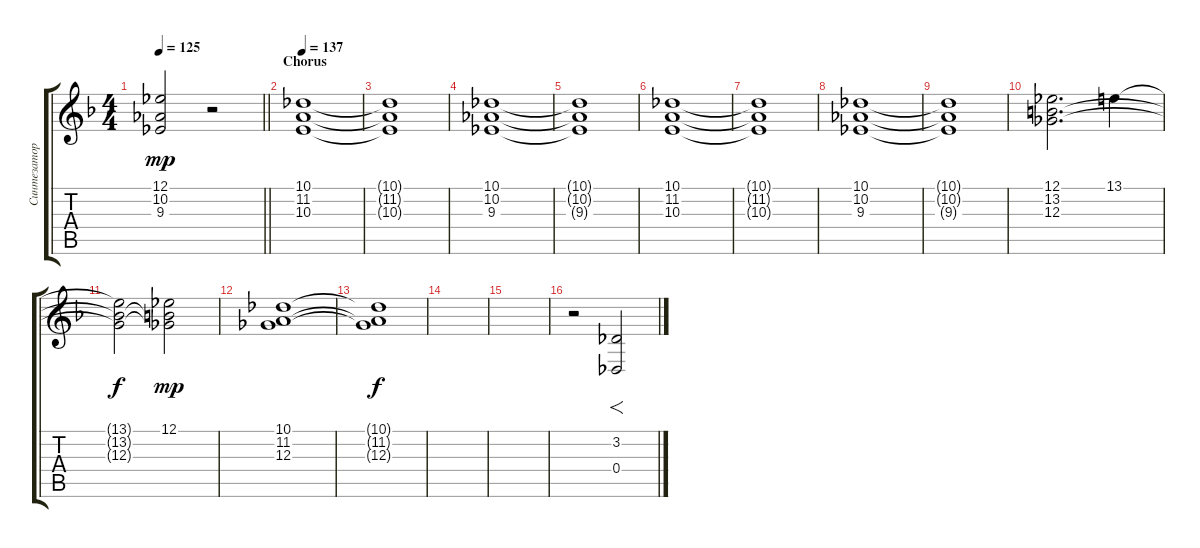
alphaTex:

\track ("Синтезатор 1" "Синтезатор") {instrument choiraahs}
\staff {score tabs}
\tuning (Eb4 Bb3 Gb3 Db3 Ab2 Db2) {hide}
\ts (4 4)
\tempo 125
\clef g2
\barLineRight lightlight
\ks dminor
(12.1 10.2 9.3).2{dy mp} r.2 |
\section ("" "Chorus")
\tempo 137
(10.1 11.2 10.3).1 |
(10.1{t} 11.2{t} 10.3{t}).1 |
(10.1 10.2 9.3).1 |
(10.1{t} 10.2{t} 9.3{t}).1 |
(10.1 11.2 10.3).1 |
(10.1{t} 11.2{t} 10.3{t}).1 |
(10.1 10.2 9.3).1 |
(10.1{t} 10.2{t} 9.3{t}).1 |
(12.1 13.2 12.3).2{d} 13.1.4 |
(13.1{t} 13.2{t} 12.3{t}).2{dy f} (12.1 13.2{t} 12.3{t}).2{dy mp} |
(10.1 11.2 12.3).1 |
(10.1{t} 11.2{t} 12.3{t}).1{dy f} |
|
|
r.2{instrument brasssection} (3.2 0.4).2{f}
